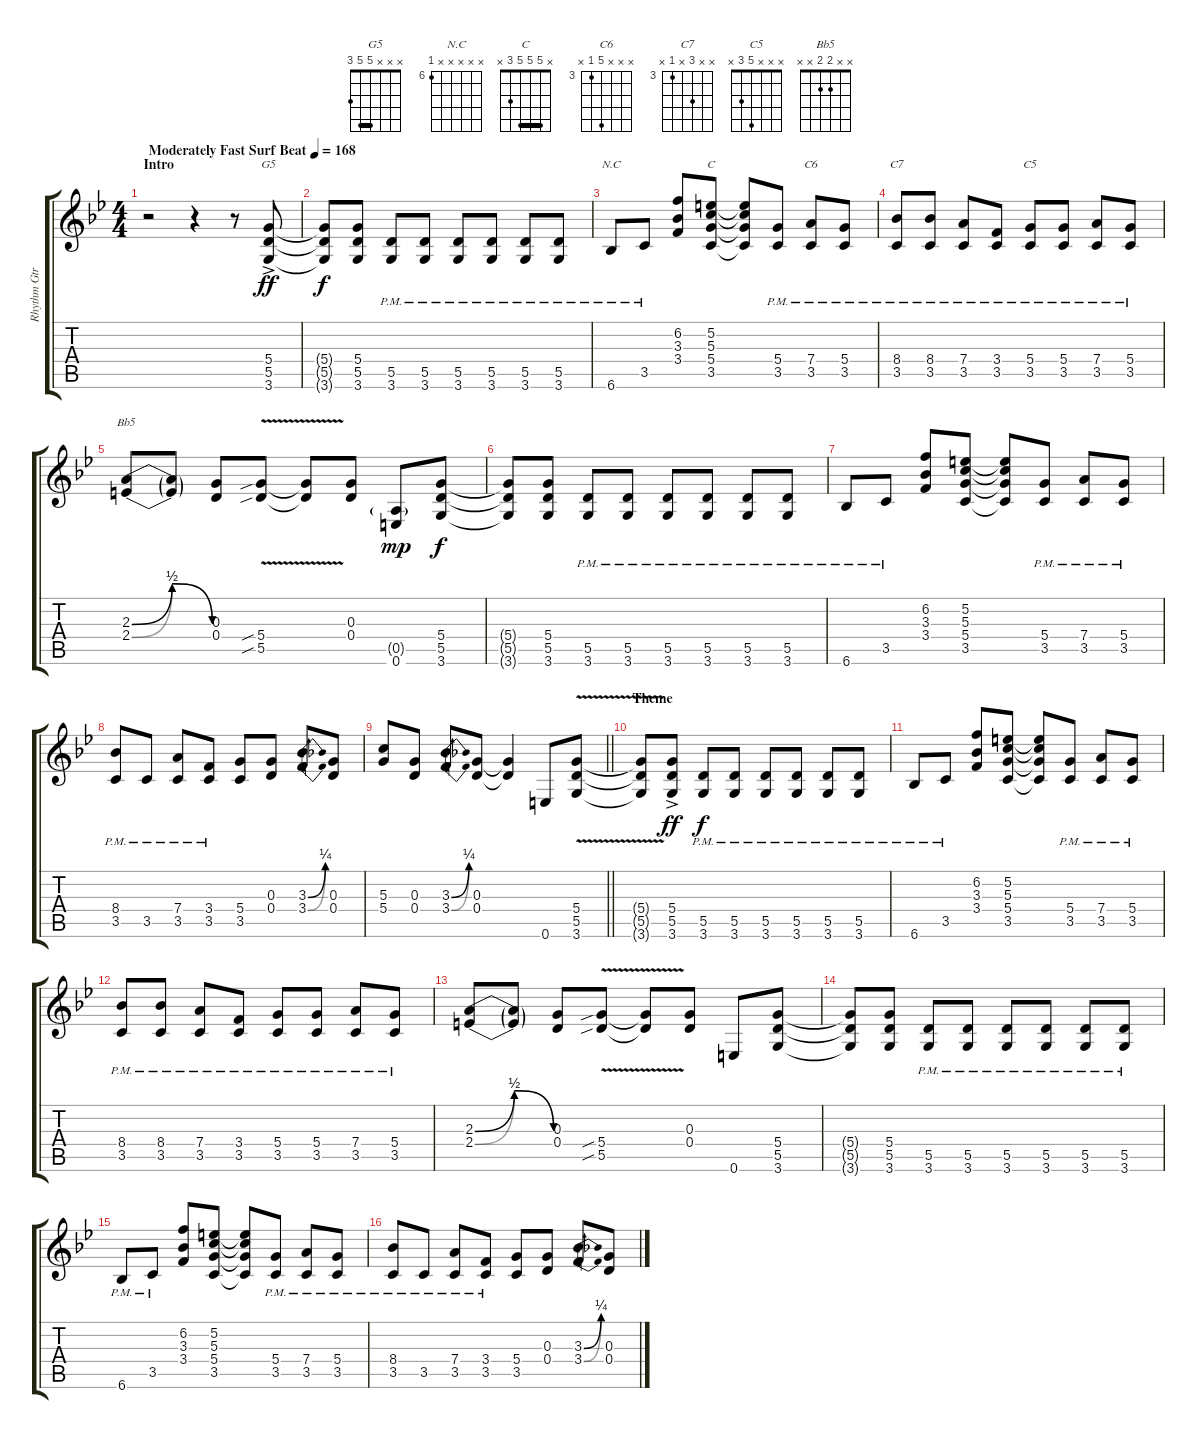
\track ("Rhythm Gtr. (elec.)" "Rhythm Gtr") {instrument overdrivenguitar}
\staff {score tabs}
\tuning (E4 B3 G3 D3 A2 E2) {hide}
\chord ("G5" x x x 5 5 3) {barre 5}
\chord ("N.C" x x x x x 6) {firstfret 6}
\chord ("C" x 5 5 5 3 x) {barre 5}
\chord ("C6" x x x 7 3 x) {firstfret 3}
\chord ("C7" x x 5 x 3 x) {firstfret 3}
\chord ("C5" x x x 5 3 x)
\chord ("Bb5" x x 2 2 x x)
\ts (4 4)
\section ("" "Intro")
\tempo (168 "Moderately Fast Surf Beat")
\clef g2
\ks bb
r.2{dy ff instrument overdrivenguitar} r.4 r.8 (5.4 5.5 3.6{ac}).8{ch "G5"} |
(5.4{t} 5.5{t} 3.6{t}).8{dy f} (5.4 5.5 3.6).8 (5.5{pm} 3.6{pm}).8 (5.5{pm} 3.6{pm}).8 (5.5{pm} 3.6{pm}).8 (5.5{pm} 3.6{pm}).8 (5.5{pm} 3.6{pm}).8 (5.5{pm} 3.6{pm}).8 |
6.6{pm}.8{ch "N.C"} 3.5{pm}.8 (6.2 3.3 3.4).8 (5.2 5.3 5.4 3.5).8{ch "C"} (5.2{t} 5.3{t} 5.4{t} 3.5{t}).8 (5.4{pm} 3.5{pm}).8 (7.4{pm} 3.5{pm}).8{ch "C6"} (5.4{pm} 3.5{pm}).8 |
(8.4{pm} 3.5{pm}).8{ch "C7"} (8.4{pm} 3.5{pm}).8 (7.4{pm} 3.5{pm}).8 (3.4{pm} 3.5{pm}).8 (5.4{pm} 3.5{pm}).8{ch "C5"} (5.4{pm} 3.5{pm}).8 (7.4{pm} 3.5{pm}).8 (5.4{pm} 3.5{pm}).8 |
(2.3{be (bendrelease 0 0 30 2 30 2 60 0)} 2.4{be (bendrelease 0 0 30 2 30 2 60 0)}).8{ch "Bb5"} (2.3{t} 2.4{t}).8 (0.3 0.4).8 (5.4{v sib} 5.5{sib}).8 (5.4{t} 5.5{t}).8 (0.3 0.4).8 (0.5{g} 0.6).8{dy mp} (5.4 5.5 3.6).8{dy f} |
(5.4{t} 5.5{t} 3.6{t}).8 (5.4 5.5 3.6).8 (5.5{pm} 3.6{pm}).8 (5.5{pm} 3.6{pm}).8 (5.5{pm} 3.6{pm}).8 (5.5{pm} 3.6{pm}).8 (5.5{pm} 3.6{pm}).8 (5.5{pm} 3.6{pm}).8 |
6.6{pm}.8 3.5{pm}.8 (6.2 3.3 3.4).8 (5.2 5.3 5.4 3.5).8 (5.2{t} 5.3{t} 5.4{t} 3.5{t}).8 (5.4{pm} 3.5{pm}).8 (7.4{pm} 3.5{pm}).8 (5.4{pm} 3.5{pm}).8 |
(8.4{pm} 3.5{pm}).8 3.5{pm}.8 (7.4{pm} 3.5{pm}).8 (3.4{pm} 3.5{pm}).8 (5.4 3.5).8 (0.3 0.4).8 (3.3{be (bend 0 0 60 1)} 3.4{be (bend 0 0 60 1)}).8 (0.3 0.4).8 |
\barLineRight lightlight
(5.3 5.4).8 (0.3 0.4).8 (3.3{be (bend 0 0 60 1)} 3.4{be (bend 0 0 60 1)}).8 (0.3 0.4).8 (0.3{t} 0.4{t}).4 0.6.8 (5.4{v} 5.5{v} 3.6{v}).8 |
\section ("" "Theme")
(5.4{t} 5.5{t} 3.6{t}).8 (5.4{ac} 5.5{ac} 3.6{ac}).8{dy ff} (5.5{pm} 3.6{pm}).8{dy f} (5.5{pm} 3.6{pm}).8 (5.5{pm} 3.6{pm}).8 (5.5{pm} 3.6{pm}).8 (5.5{pm} 3.6{pm}).8 (5.5{pm} 3.6{pm}).8 |
6.6{pm}.8 3.5{pm}.8 (6.2 3.3 3.4).8 (5.2 5.3 5.4 3.5).8 (5.2{t} 5.3{t} 5.4{t} 3.5{t}).8 (5.4{pm} 3.5{pm}).8 (7.4{pm} 3.5{pm}).8 (5.4{pm} 3.5{pm}).8 |
(8.4{pm} 3.5{pm}).8 (8.4{pm} 3.5{pm}).8 (7.4{pm} 3.5{pm}).8 (3.4{pm} 3.5{pm}).8 (5.4{pm} 3.5{pm}).8 (5.4{pm} 3.5{pm}).8 (7.4{pm} 3.5{pm}).8 (5.4{pm} 3.5{pm}).8 |
(2.3{be (bendrelease 0 0 30 2 30 2 60 0)} 2.4{be (bendrelease 0 0 30 2 30 2 60 0)}).8 (2.3{t} 2.4{t}).8 (0.3 0.4).8 (5.4{v sib} 5.5{sib}).8 (5.4{t} 5.5{t}).8 (0.3 0.4).8 0.6.8 (5.4 5.5 3.6).8 |
(5.4{t} 5.5{t} 3.6{t}).8 (5.4 5.5 3.6).8 (5.5{pm} 3.6{pm}).8 (5.5{pm} 3.6{pm}).8 (5.5{pm} 3.6{pm}).8 (5.5{pm} 3.6{pm}).8 (5.5{pm} 3.6{pm}).8 (5.5{pm} 3.6{pm}).8 |
6.6{pm}.8 3.5{pm}.8 (6.2 3.3 3.4).8 (5.2 5.3 5.4 3.5).8 (5.2{t} 5.3{t} 5.4{t} 3.5{t}).8 (5.4{pm} 3.5{pm}).8 (7.4{pm} 3.5{pm}).8 (5.4{pm} 3.5{pm}).8 |
(8.4{pm} 3.5{pm}).8 3.5{pm}.8 (7.4{pm} 3.5{pm}).8 (3.4{pm} 3.5{pm}).8 (5.4 3.5).8 (0.3 0.4).8 (3.3{be (bend 0 0 60 1)} 3.4{be (bend 0 0 60 1)}).8 (0.3 0.4).8
